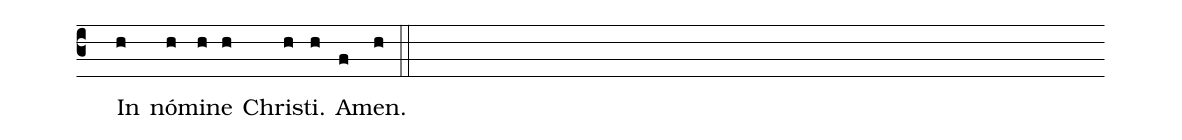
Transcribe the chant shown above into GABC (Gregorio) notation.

%%
(c3) () In(h) nó(h)mi(h)ne(h) Chri(h)sti.(h) A(f)men.(h) (::)
